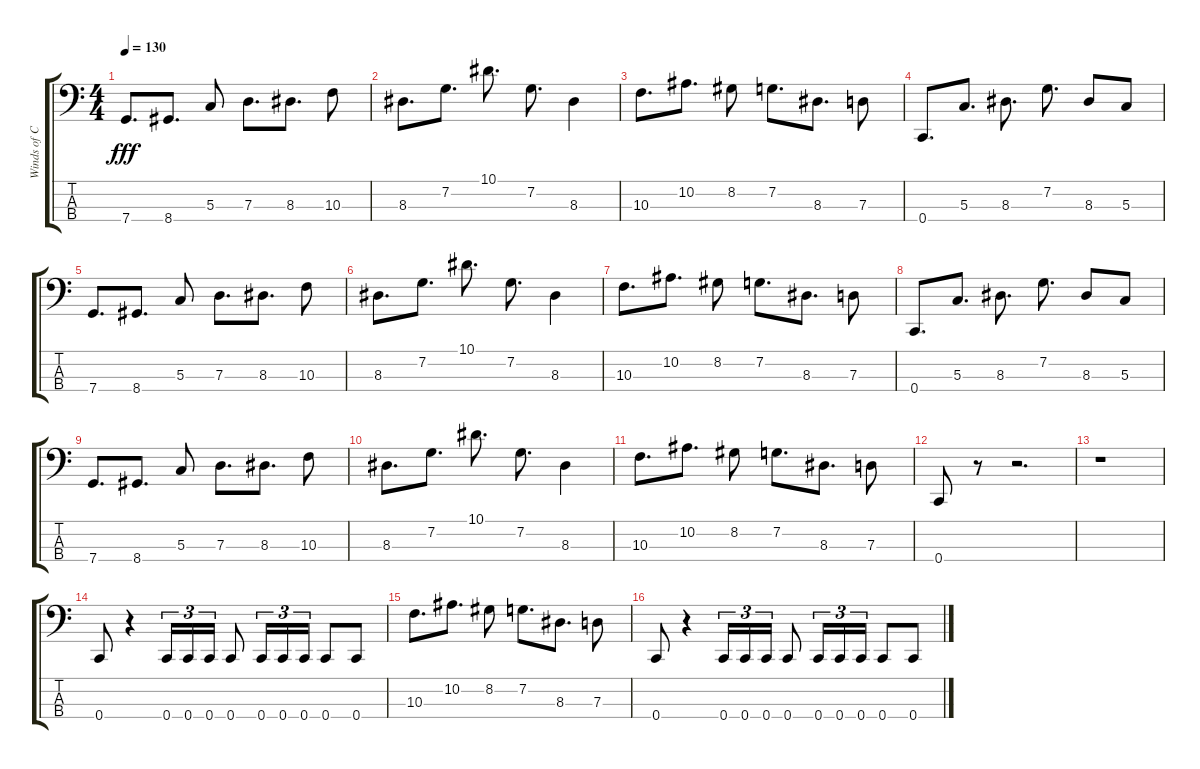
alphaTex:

\track ("Winds of Connor" "Winds of C") {instrument electricbassfinger}
\staff {score tabs}
\tuning (F2 C2 G1 C1) {hide}
\ts (4 4)
\tempo 130
\clef f4
\ks c
7.4.8{d dy fff} 8.4.8{d} 5.3.8 7.3.8{d} 8.3.8{d} 10.3.8 |
8.3.8{d} 7.2.8{d} 10.1.8{d} 7.2.8{d} 8.3.4 |
10.3.8{d} 10.2.8{d} 8.2.8 7.2.8{d} 8.3.8{d} 7.3.8 |
0.4.8{d} 5.3.8{d} 8.3.8{d} 7.2.8{d} 8.3.8 5.3.8 |
7.4.8{d} 8.4.8{d} 5.3.8 7.3.8{d} 8.3.8{d} 10.3.8 |
8.3.8{d} 7.2.8{d} 10.1.8{d} 7.2.8{d} 8.3.4 |
10.3.8{d} 10.2.8{d} 8.2.8 7.2.8{d} 8.3.8{d} 7.3.8 |
0.4.8{d} 5.3.8{d} 8.3.8{d} 7.2.8{d} 8.3.8 5.3.8 |
7.4.8{d} 8.4.8{d} 5.3.8 7.3.8{d} 8.3.8{d} 10.3.8 |
8.3.8{d} 7.2.8{d} 10.1.8{d} 7.2.8{d} 8.3.4 |
10.3.8{d} 10.2.8{d} 8.2.8 7.2.8{d} 8.3.8{d} 7.3.8 |
0.4.8 r.8 r.2{d} |
r.1 |
0.4.8 r.4 0.4.16{tu (3 2)} 0.4.16{tu (3 2)} 0.4.16{tu (3 2)} 0.4.8 0.4.16{tu (3 2)} 0.4.16{tu (3 2)} 0.4.16{tu (3 2)} 0.4.8 0.4.8 |
10.3.8{d} 10.2.8{d} 8.2.8 7.2.8{d} 8.3.8{d} 7.3.8 |
0.4.8 r.4 0.4.16{tu (3 2)} 0.4.16{tu (3 2)} 0.4.16{tu (3 2)} 0.4.8 0.4.16{tu (3 2)} 0.4.16{tu (3 2)} 0.4.16{tu (3 2)} 0.4.8 0.4.8
